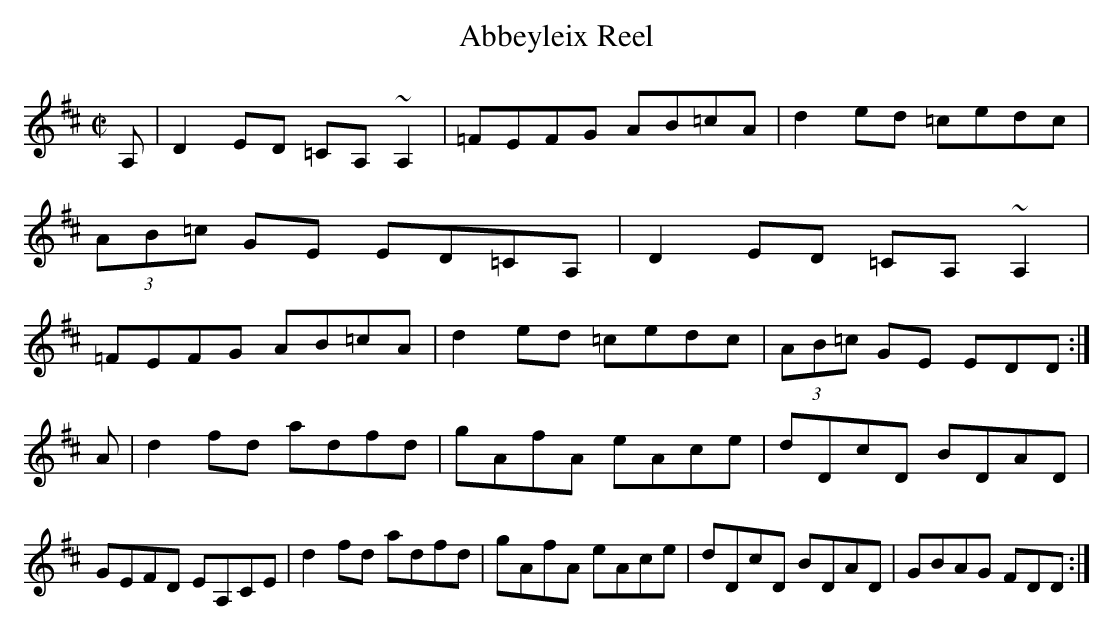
X:1.1
T:Abbeyleix Reel
M:C|
K:D
A,|D2ED =CA,~A,2|=FEFG AB=cA|d2ed =cedc|(3AB=c GE ED=CA,|             D2ED =CA,~A,2|=FEFG AB=cA|d2ed =cedc|(3AB=c GE EDD:|
A|d2fd adfd|gAfA eAce|dDcD BDAD|GEFD EA,CE|                       d2fd adfd|gAfA eAce|dDcD BDAD|GBAG FDD:|
